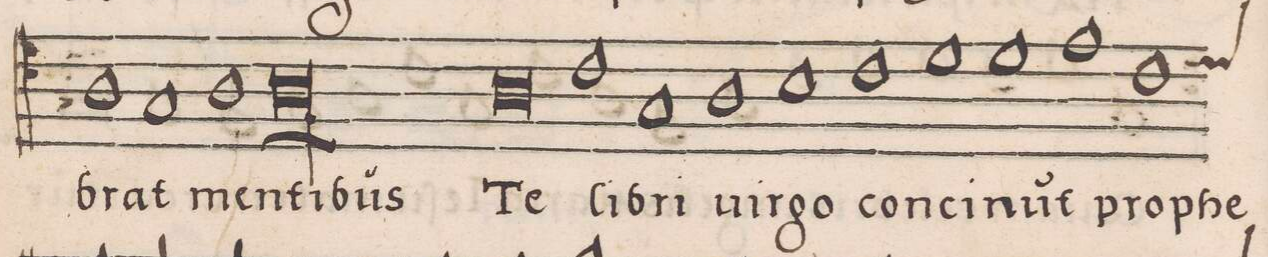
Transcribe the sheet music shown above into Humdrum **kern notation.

**kern	**text	**text
*I"TENOR	*	*
*clefC4	*	*
*k[]	*	*
*met(C|)	*	*
*M2/1	*	*
1A	-brat	.
=69-	=69-	=69-
1G	men-	.
1A	-ti-	.
=70-	=70-	=70-
0Al	-bus	.
=71-	=71-	=71-
0A	Te	.
=72-	=72-	=72-
1c	li-	.
1G	-bri	.
=73-	=73-	=73-
1A	uir-	.
1B	-go	.
=74-	=74-	=74-
1c	con-	.
1d	-ci-	.
=75-	=75-	=75-
1d	-nu(n)t	.
1e	pro-	.
=76-	=76-	=76-
*custos:d	*	*
1c	-phe-	.
*-	*-	*-
